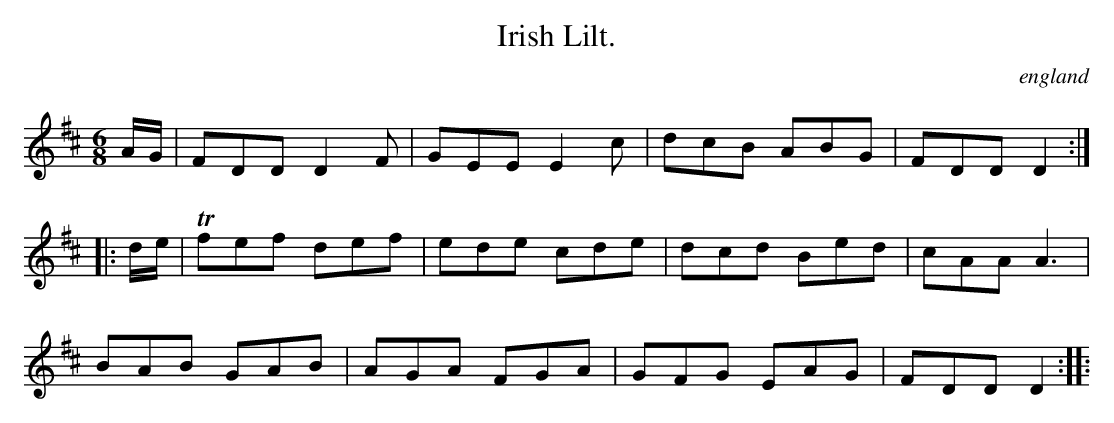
X:1
T:Irish Lilt.
O:england
M:6/8
L:1/8
K:D
A/G/| FDD D2F|GEE E2c|dcB ABG|FDD D2::
d/e/|Tfef def|ede cde|dcd Bed|cAA A3 |
BAB GAB|AGA FGA|GFG EAG|FDD D2::
